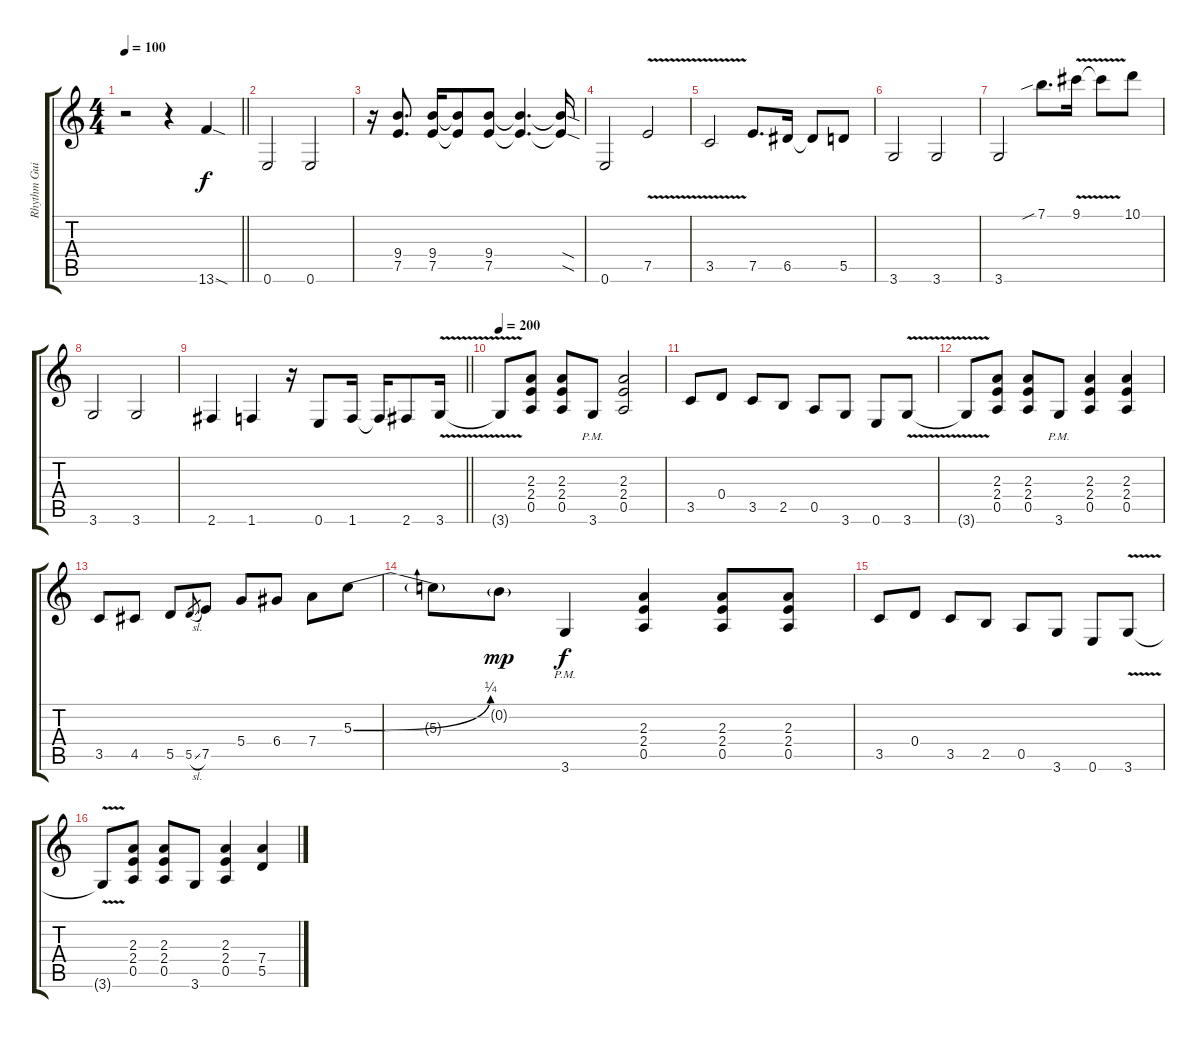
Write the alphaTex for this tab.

\track ("Rhythm Guitar - Steve Vai" "Rhythm Gui") {instrument distortionguitar}
\staff {score tabs}
\tuning (E4 B3 G3 D3 A2 E2) {hide}
\ts (4 4)
\tempo 100
\clef g2
\barLineRight lightlight
\ks c
r.2{dy f instrument distortionguitar} r.4 13.6{sod}.4 |
0.6.2 0.6.2 |
r.16 (9.4 7.5).8{d} (9.4 7.5).16 (9.4{t} 7.5{t}).8 (9.4 7.5).8 (9.4{t} 7.5{t}).4{d} (9.4{sod t} 7.5{sod t}).16 |
0.6.2 7.5{v}.2 |
3.5{v}.2 7.5.8{d} 6.5.16 6.5{t}.8 5.5.8 |
3.6.2 3.6.2 |
3.6.2 7.1{sib}.8{d} 9.1{v}.16 9.1{v t}.8 10.1.8 |
3.6.2 3.6.2 |
\barLineRight lightlight
2.6.4 1.6.4 r.16 0.6.8 1.6.16 1.6{t}.16 2.6.8 3.6{v}.16 |
\tempo 200
3.6{v t}.8 (2.3 2.4 0.5).8 (2.3 2.4 0.5).8 3.6{pm}.8 (2.3 2.4 0.5).2 |
3.5.8 0.4.8 3.5.8 2.5.8 0.5.8 3.6.8 0.6.8 3.6{v}.8 |
3.6{v t}.8 (2.3 2.4 0.5).8 (2.3 2.4 0.5).8 3.6{pm}.8 (2.3 2.4 0.5).4 (2.3 2.4 0.5).4 |
3.5.8 4.5.8 5.5.8 5.5{sl}.8{gr} 7.5.8 5.4.8 6.4.8 7.4.8 5.3{be (bend 0 0 60 1)}.8 |
5.3{t}.8 0.2{g}.8{dy mp} 3.6{pm}.4{dy f} (2.3 2.4 0.5).4 (2.3 2.4 0.5).8 (2.3 2.4 0.5).8 |
3.5.8 0.4.8 3.5.8 2.5.8 0.5.8 3.6.8 0.6.8 3.6{v}.8 |
3.6{v t}.8 (2.3 2.4 0.5).8 (2.3 2.4 0.5).8 3.6.8 (2.3 2.4 0.5).4 (7.4{ss} 5.5{ss}).4
